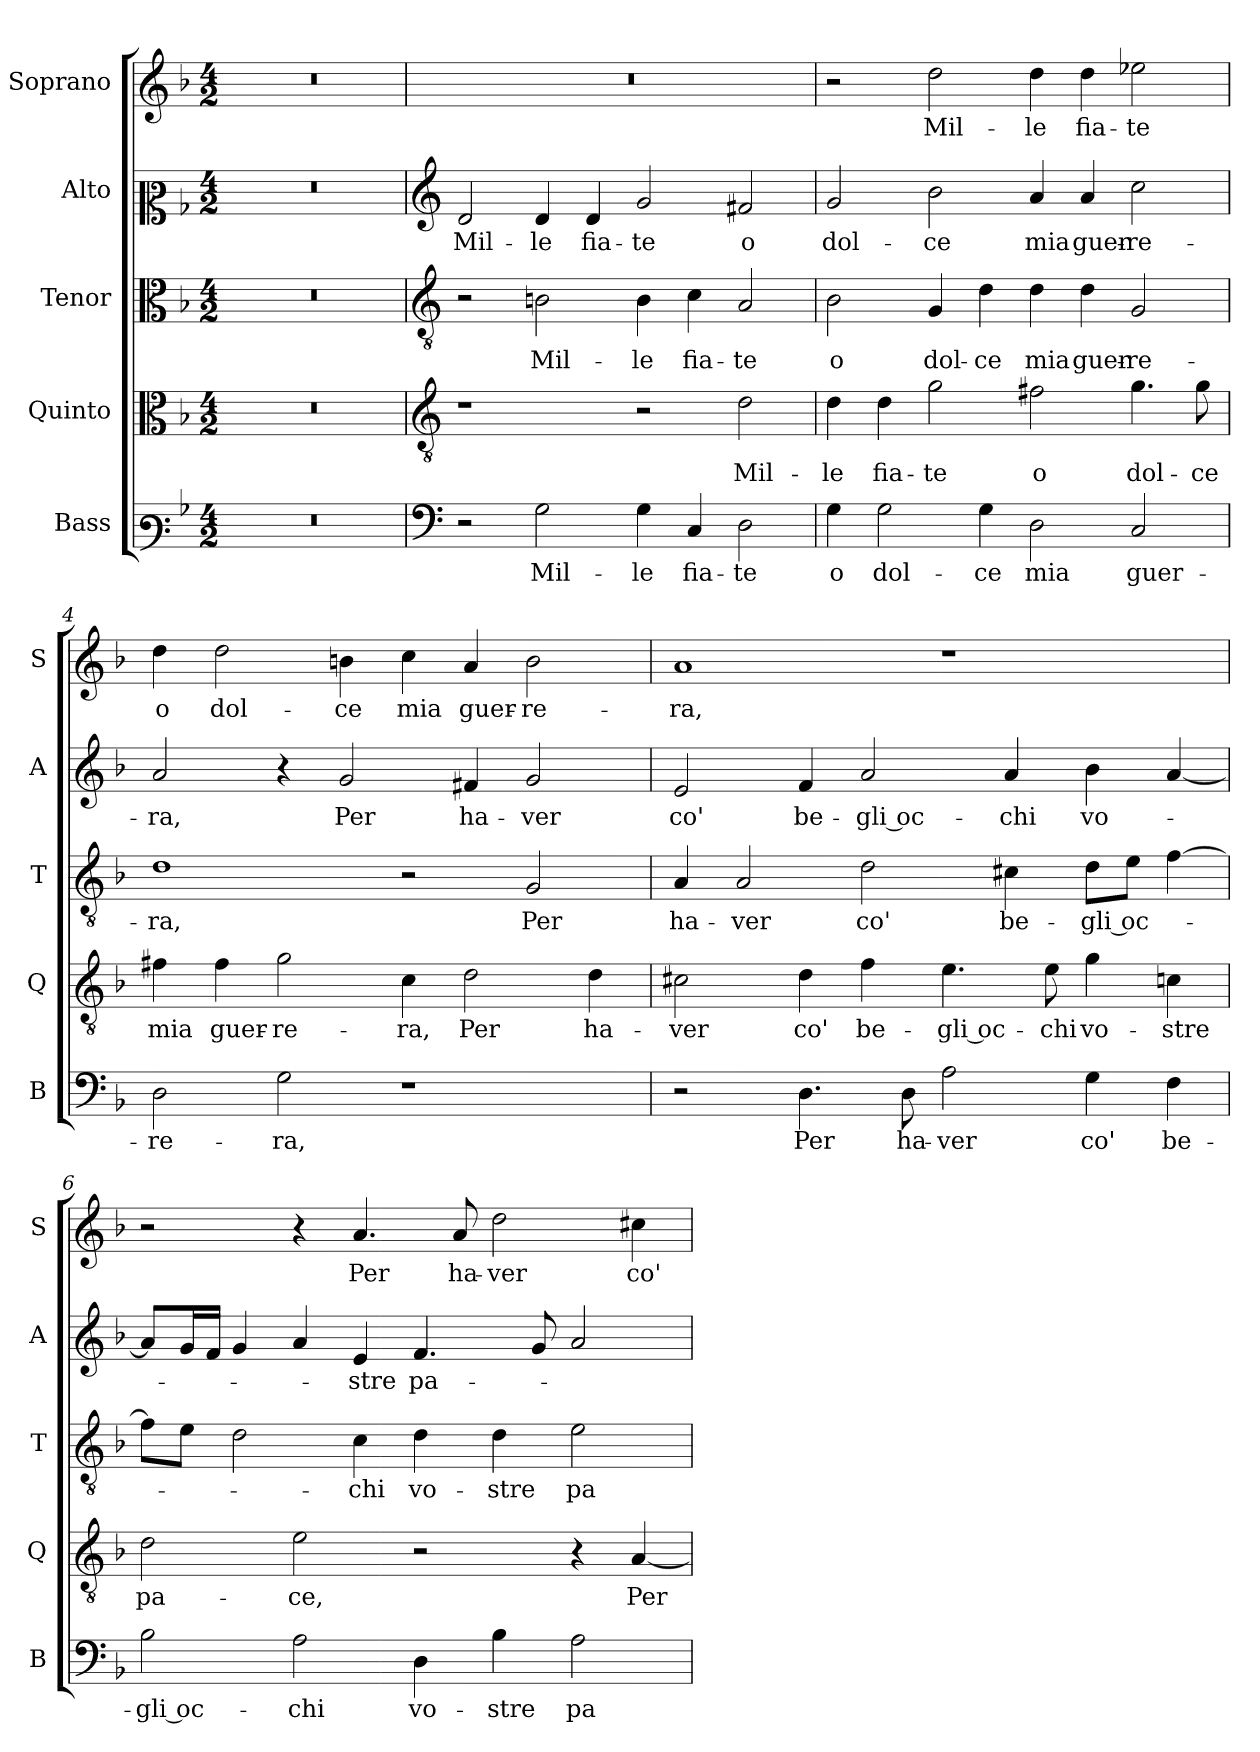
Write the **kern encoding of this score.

**kern	**text	**kern	**text	**kern	**text	**kern	**text	**kern	**text
*part5	*part5	*part4	*part4	*part3	*part3	*part2	*part2	*part1	*part1
*staff5	*staff5	*staff4	*staff4	*staff3	*staff3	*staff2	*staff2	*staff1	*staff1
*I"Bass	*	*I"Quinto	*	*I"Tenor	*	*I"Alto	*	*I"Soprano	*
*I'B	*	*I'Q	*	*I'T	*	*I'A	*	*I'S	*
*clefF3	*	*clefC3	*	*clefC3	*	*clefC2	*	*clefG2	*
*k[b-]	*	*k[b-]	*	*k[b-]	*	*k[b-]	*	*k[b-]	*
*F:	*	*F:	*	*F:	*	*F:	*	*F:	*
*M4/2	*	*M4/2	*	*M4/2	*	*M4/2	*	*M4/2	*
=1	=1	=1	=1	=1	=1	=1	=1	=1	=1
0r	.	0r	.	0r	.	0r	.	0r	.
=2	=2	=2	=2	=2	=2	=2	=2	=2	=2
*clefF4	*	*clefGv2	*	*clefGv2	*	*clefG2	*	*	*
!	!	!	!	!	!	!	!LO:LY:b	!	!
2r	.	1r	.	2r	.	2d/	Mil-	0r	.
!	!LO:LY:b	!	!	!	!LO:LY:b	!	!LO:LY:b	!	!
2G\	Mil-	.	.	2Bn\	Mil-	4d/	-le	.	.
!	!	!	!	!	!	!	!LO:LY:b	!	!
.	.	.	.	.	.	4d/	fia-	.	.
!	!LO:LY:b	!	!	!	!LO:LY:b	!	!LO:LY:b	!	!
4G\	-le	2r	.	4B\	-le	2g/	-te	.	.
!	!LO:LY:b	!	!	!	!LO:LY:b	!	!	!	!
4C/	fia-	.	.	4c\	fia-	.	.	.	.
!	!LO:LY:b	!	!LO:LY:b	!	!LO:LY:b	!	!LO:LY:b	!	!
2D\	-te	2d\	Mil-	2A/	-te	2f#X/	o	.	.
=3	=3	=3	=3	=3	=3	=3	=3	=3	=3
!	!LO:LY:b	!	!LO:LY:b	!	!LO:LY:b	!	!LO:LY:b	!	!
4G\	o	4d\	-le	2B-\	o	2g/	dol-	2r	.
!	!LO:LY:b	!	!LO:LY:b	!	!	!	!	!	!
2G\	dol-	4d\	fia-	.	.	.	.	.	.
!	!	!	!LO:LY:b	!	!LO:LY:b	!	!LO:LY:b	!	!LO:LY:b
.	.	2g\	-te	4G/	dol-	2b-\	-ce	2dd\	Mil-
!	!LO:LY:b	!	!	!	!LO:LY:b	!	!	!	!
4G\	-ce	.	.	4d\	-ce	.	.	.	.
!	!LO:LY:b	!	!LO:LY:b	!	!LO:LY:b	!	!LO:LY:b	!	!LO:LY:b
2D\	mia	2f#X\	o	4d\	mia	4a/	mia	4dd\	-le
!	!	!	!	!	!LO:LY:b	!	!LO:LY:b	!	!LO:LY:b
.	.	.	.	4d\	guer-	4a/	guer-	4dd\	fia-
!	!LO:LY:b	!	!LO:LY:b	!	!LO:LY:b	!	!LO:LY:b	!	!LO:LY:b
2C/	guer-	4.g\	dol-	2G/	-re-	2cc\	-re-	2ee-X\	-te
!	!	!	!LO:LY:b	!	!	!	!	!	!
.	.	8g\	-ce	.	.	.	.	.	.
!!LO:LB:g=z
=4	=4	=4	=4	=4	=4	=4	=4	=4	=4
!	!LO:LY:b	!	!LO:LY:b	!	!LO:LY:b	!	!LO:LY:b	!	!LO:LY:b
2D\	-re-	4f#X\	mia	1d	-ra,	2a/	-ra,	4dd\	o
!	!	!	!LO:LY:b	!	!	!	!	!	!LO:LY:b
.	.	4f#\	guer-	.	.	.	.	2dd\	dol-
!	!LO:LY:b	!	!LO:LY:b	!	!	!	!	!	!
2G\	-ra,	2g\	-re-	.	.	4r	.	.	.
!	!	!	!	!	!	!	!LO:LY:b	!	!LO:LY:b
.	.	.	.	.	.	2g/	Per	4bn\	-ce
!	!	!	!LO:LY:b	!	!	!	!	!	!LO:LY:b
1r	.	4c\	-ra,	2r	.	.	.	4cc\	mia
!	!	!	!LO:LY:b	!	!	!	!LO:LY:b	!	!LO:LY:b
.	.	2d\	Per	.	.	4f#X/	ha-	4a/	guer-
!	!	!	!	!	!LO:LY:b	!	!LO:LY:b	!	!LO:LY:b
.	.	.	.	2G/	Per	2g/	-ver	2b\	-re-
!	!	!	!LO:LY:b	!	!	!	!	!	!
.	.	4d\	ha-	.	.	.	.	.	.
=5	=5	=5	=5	=5	=5	=5	=5	=5	=5
!	!	!	!LO:LY:b	!	!LO:LY:b	!	!LO:LY:b	!	!LO:LY:b
2r	.	2c#X\	-ver	4A/	ha-	2e/	co'	1a	-ra,
!	!	!	!	!	!LO:LY:b	!	!	!	!
.	.	.	.	2A/	-ver	.	.	.	.
!	!LO:LY:b	!	!LO:LY:b	!	!	!	!LO:LY:b	!	!
4.D\	Per	4d\	co'	.	.	4f/	be-	.	.
!	!	!	!LO:LY:b	!	!LO:LY:b	!	!LO:LY:b	!	!
.	.	4f\	be-	2d\	co'	2a/	-gli oc-	.	.
!	!LO:LY:b	!	!	!	!	!	!	!	!
8D\	ha-	.	.	.	.	.	.	.	.
!	!LO:LY:b	!	!LO:LY:b	!	!	!	!	!	!
2A\	-ver	4.e\	-gli oc-	.	.	.	.	1r	.
!	!	!	!	!	!LO:LY:b	!	!LO:LY:b	!	!
.	.	.	.	4c#X\	be-	4a/	-chi	.	.
!	!	!	!LO:LY:b	!	!	!	!	!	!
.	.	8e\	-chi	.	.	.	.	.	.
!	!LO:LY:b	!	!LO:LY:b	!	!LO:LY:b	!	!LO:LY:b	!	!
4G\	co'	4g\	vo-	8d\L	-gli oc-	4b-\	vo-	.	.
.	.	.	.	8e\J	.	.	.	.	.
!	!LO:LY:b	!	!LO:LY:b	!	!	!	!	!	!
4F\	be-	4cn\	-stre	[4f\	.	[4a/	.	.	.
=6	=6	=6	=6	=6	=6	=6	=6	=6	=6
!	!LO:LY:b	!	!LO:LY:b	!	!	!	!	!	!
2B-\	-gli oc-	2d\	pa-	8f\L]	.	8a/L]	.	2r	.
.	.	.	.	8e\J	.	16g/L	.	.	.
.	.	.	.	.	.	16f/JJ	.	.	.
.	.	.	.	2d\	.	4g/	.	.	.
!	!LO:LY:b	!	!LO:LY:b	!	!	!	!	!	!
2A\	-chi	2e\	-ce,	.	.	4a/	.	4r	.
!	!	!	!	!	!LO:LY:b	!	!LO:LY:b	!	!LO:LY:b
.	.	.	.	4c\	-chi	4e/	-stre	4.a/	Per
!	!LO:LY:b	!	!	!	!LO:LY:b	!	!LO:LY:b	!	!
4D\	vo-	2r	.	4d\	vo-	4.f/	pa-	.	.
!	!	!	!	!	!	!	!	!	!LO:LY:b
.	.	.	.	.	.	.	.	8a/	ha-
!	!LO:LY:b	!	!	!	!LO:LY:b	!	!	!	!LO:LY:b
4B-\	-stre	.	.	4d\	-stre	.	.	2dd\	-ver
.	.	.	.	.	.	8g/	.	.	.
!	!LO:LY:b	!	!	!	!LO:LY:b	!	!	!	!
2A\	pa-	4r	.	2e\	pa-	2a/	.	.	.
!	!	!	!LO:LY:b	!	!	!	!	!	!LO:LY:b
.	.	[4A/	Per	.	.	.	.	4cc#X\	co'
=	=	=	=	=	=	=	=	=	=
*-	*-	*-	*-	*-	*-	*-	*-	*-	*-
